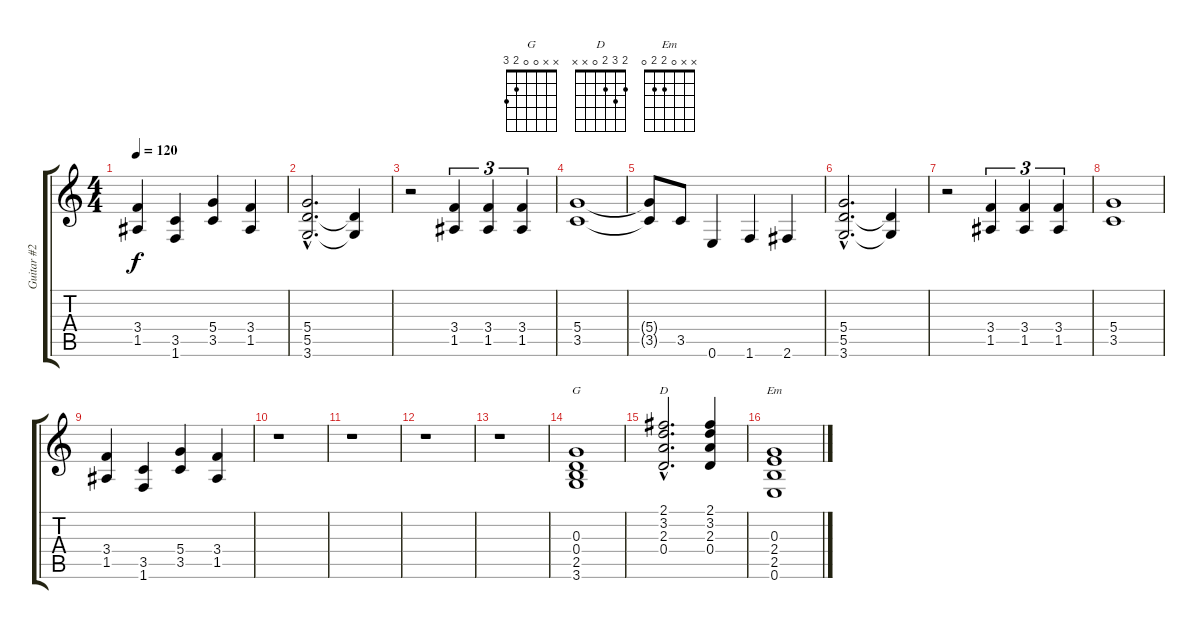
\track ("Guitar #2" "Guitar #2") {instrument distortionguitar}
\staff {score tabs}
\tuning (E4 B3 G3 D3 A2 E2) {hide}
\chord ("G" x x 0 0 2 3)
\chord ("D" 2 3 2 0 x x)
\chord ("Em" x x 0 2 2 0)
\ts (4 4)
\tempo 120
\clef g2
\ks c
(3.4 1.5).4{dy f} (3.5 1.6).4 (5.4 3.5).4 (3.4 1.5).4 |
(5.4{hac} 5.5{hac} 3.6{hac}).2{d} (5.5{t} 3.6{t}).4 |
r.2 (3.4 1.5).4{tu (3 2)} (3.4 1.5).4{tu (3 2)} (3.4 1.5).4{tu (3 2)} |
(5.4 3.5).1 |
(5.4{t} 3.5{t}).8 3.5.8 0.6.4 1.6.4 2.6.4 |
(5.4{hac} 5.5{hac} 3.6{hac}).2{d} (5.5{t} 3.6{t}).4 |
r.2 (3.4 1.5).4{tu (3 2)} (3.4 1.5).4{tu (3 2)} (3.4 1.5).4{tu (3 2)} |
(5.4 3.5).1 |
(3.4 1.5).4 (3.5 1.6).4 (5.4 3.5).4 (3.4 1.5).4 |
r.1 |
r.1 |
r.1 |
r.1 |
(0.3 0.4 2.5 3.6).1{ch "G"} |
(2.1{hac} 3.2{hac} 2.3{hac} 0.4{hac}).2{d ch "D"} (2.1 3.2 2.3 0.4).4 |
(0.3 2.4 2.5 0.6).1{ch "Em"}
